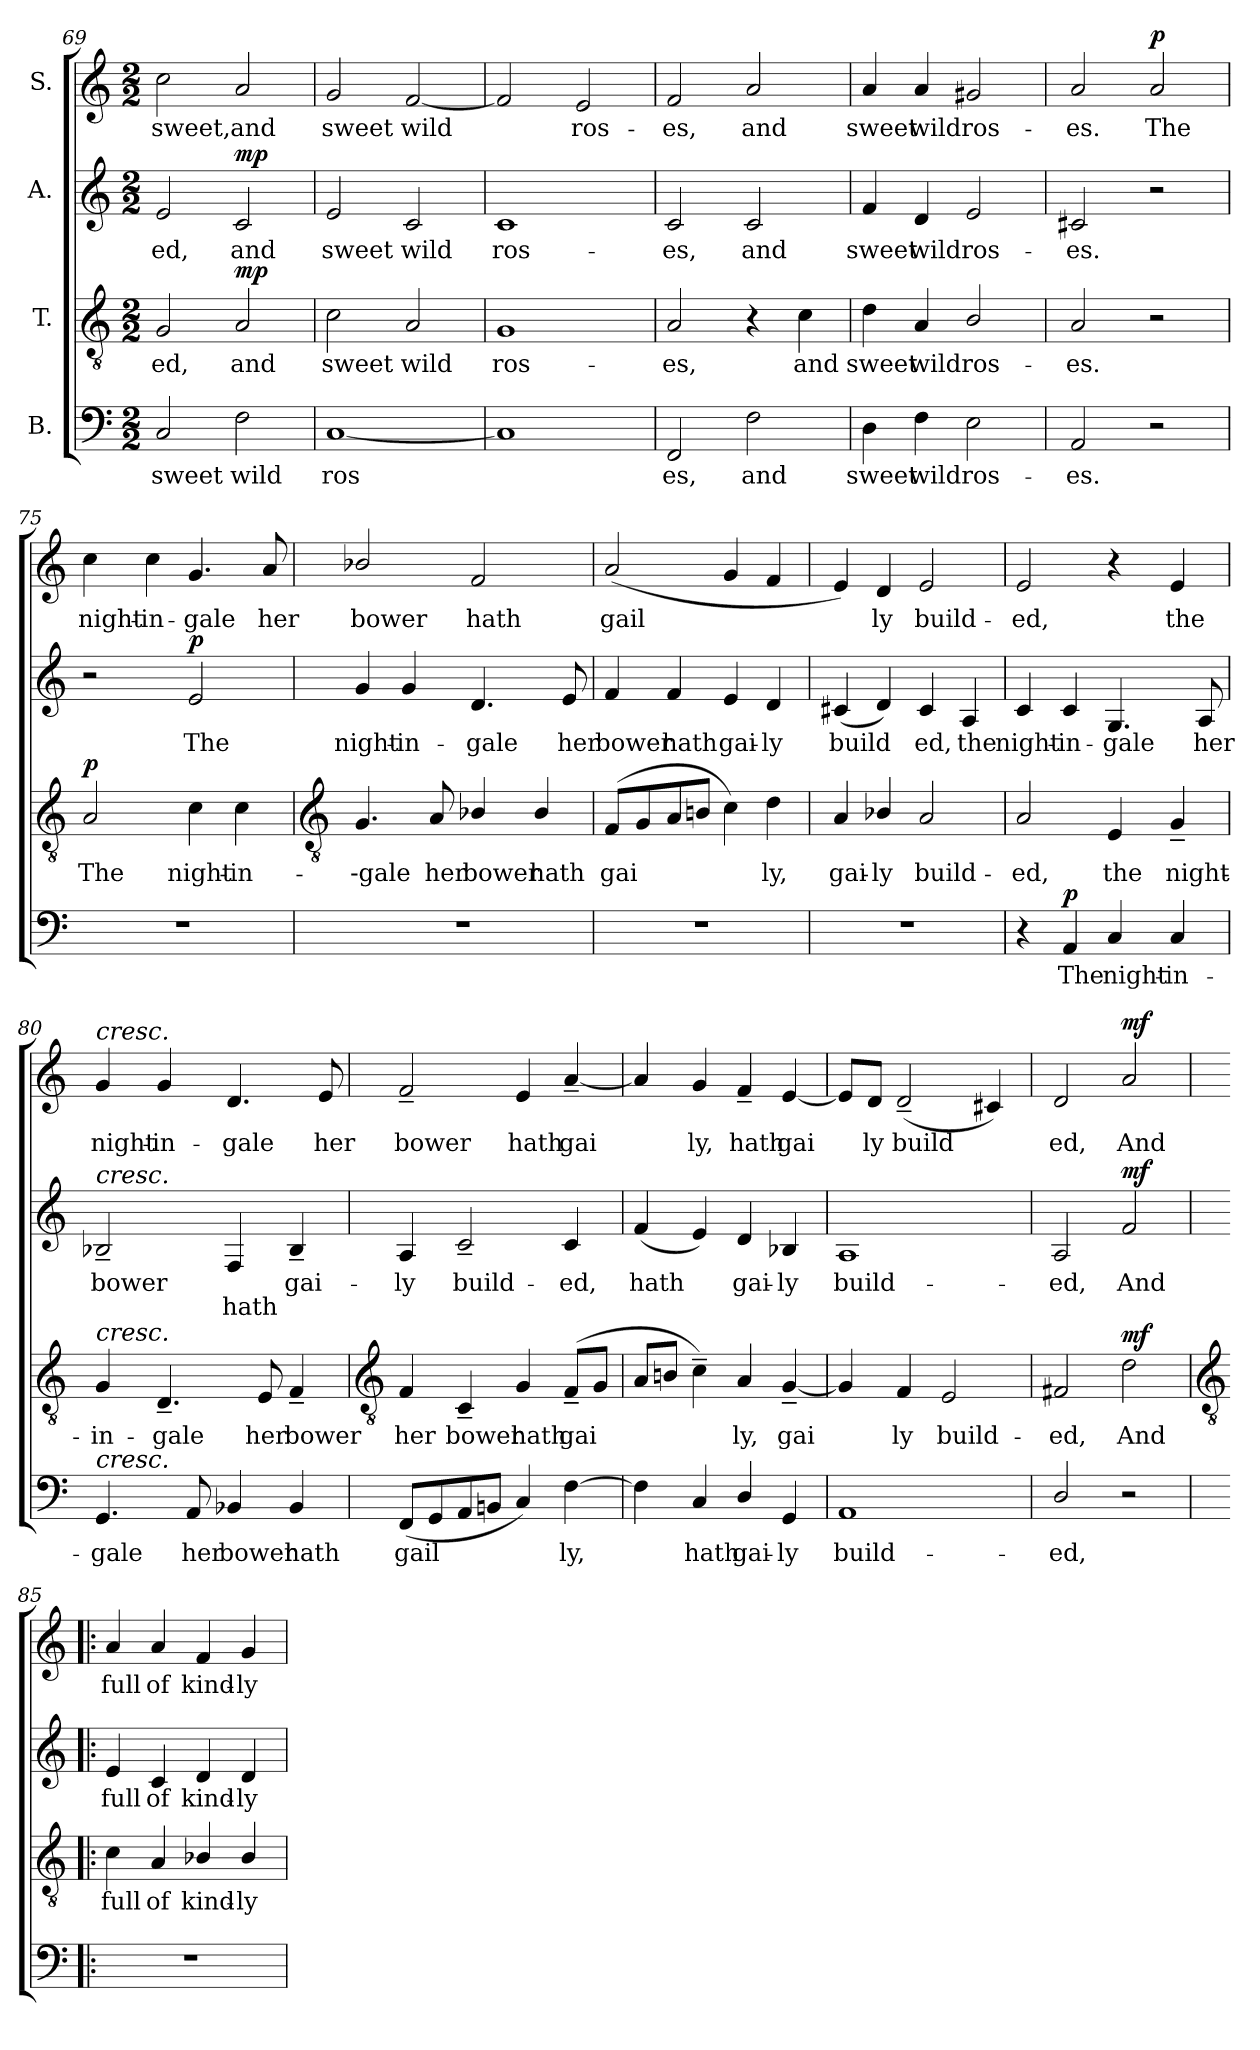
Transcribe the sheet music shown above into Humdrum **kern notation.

**kern	**text	**dynam	**kern	**text	**dynam	**kern	**text	**text	**dynam	**kern	**text	**dynam
*part4	*part4	*part4	*part3	*part3	*part3	*part2	*part2	*part2	*part2	*part1	*part1	*part1
*staff4	*staff4	*staff4	*staff3	*staff3	*staff3	*staff2	*staff2	*staff2	*staff2	*staff1	*staff1	*staff1
*I"B.	*	*	*I"T.	*	*	*I"A.	*	*	*	*I"S.	*	*
*clefF4	*	*	*clefGv2	*	*	*clefG2	*	*	*	*clefG2	*	*
*k[]	*	*	*k[]	*	*	*k[]	*	*	*	*k[]	*	*
*C:	*	*	*C:	*	*	*C:	*	*	*	*C:	*	*
*M2/2	*	*	*M2/2	*	*	*M2/2	*	*	*	*M2/2	*	*
=69	=69	=69	=69	=69	=69	=69	=69	=69	=69	=69	=69	=69
!	!LO:LY:b	!	!	!LO:LY:b	!	!	!LO:LY:b	!	!	!	!LO:LY:b	!
2C	sweet	.	2G	-ed,	.	2e	-ed,	.	.	2cc	sweet,	.
!	!LO:LY:b	!	!	!LO:LY:b	!LO:DY:a	!	!LO:LY:b	!	!LO:DY:a	!	!LO:LY:b	!
2F	wild	.	2A	and	mp	2c	and	.	mp	2a	and	.
=70	=70	=70	=70	=70	=70	=70	=70	=70	=70	=70	=70	=70
!	!LO:LY:b	!	!	!LO:LY:b	!	!	!LO:LY:b	!	!	!	!LO:LY:b	!
[1C	ros	.	2c	sweet	.	2e	sweet	.	.	2g	sweet	.
!	!	!	!	!LO:LY:b	!	!	!LO:LY:b	!	!	!	!LO:LY:b	!
.	.	.	2A	wild	.	2c	wild	.	.	[2f	wild	.
=71	=71	=71	=71	=71	=71	=71	=71	=71	=71	=71	=71	=71
!	!	!	!	!LO:LY:b	!	!	!LO:LY:b	!	!	!	!	!
1C]	.	.	1G	ros-	.	1c	ros-	.	.	2f]	.	.
!	!	!	!	!	!	!	!	!	!	!	!LO:LY:b	!
.	.	.	.	.	.	.	.	.	.	2e	ros-	.
=72	=72	=72	=72	=72	=72	=72	=72	=72	=72	=72	=72	=72
!	!LO:LY:b	!	!	!LO:LY:b	!	!	!LO:LY:b	!	!	!	!LO:LY:b	!
2FF	es,	.	2A	-es,	.	2c	-es,	.	.	2f	-es,	.
!	!LO:LY:b	!	!	!	!	!	!LO:LY:b	!	!	!	!LO:LY:b	!
2F	and	.	4r	.	.	2c	and	.	.	2a	and	.
!	!	!	!	!LO:LY:b	!	!	!	!	!	!	!	!
.	.	.	4c	and	.	.	.	.	.	.	.	.
=73	=73	=73	=73	=73	=73	=73	=73	=73	=73	=73	=73	=73
!	!LO:LY:b	!	!	!LO:LY:b	!	!	!LO:LY:b	!	!	!	!LO:LY:b	!
4D	sweet	.	4d	sweet	.	4f	sweet	.	.	4a	sweet	.
!	!LO:LY:b	!	!	!LO:LY:b	!	!	!LO:LY:b	!	!	!	!LO:LY:b	!
4F	wild	.	4A	wild	.	4d	wild	.	.	4a	wild	.
!	!LO:LY:b	!	!	!LO:LY:b	!	!	!LO:LY:b	!	!	!	!LO:LY:b	!
2E	ros-	.	2B/	ros-	.	2e	ros-	.	.	2g#X	ros-	.
=74	=74	=74	=74	=74	=74	=74	=74	=74	=74	=74	=74	=74
!	!LO:LY:b	!	!	!LO:LY:b	!	!	!LO:LY:b	!	!	!	!LO:LY:b	!
2AA	-es.	.	2A	-es.	.	2c#X	-es.	.	.	2a	-es.	.
!	!	!	!	!	!	!	!	!	!	!	!LO:LY:b	!LO:DY:a
2r	.	.	2r	.	.	2r	.	.	.	2a	The	p
=75	=75	=75	=75	=75	=75	=75	=75	=75	=75	=75	=75	=75
!	!	!	!	!LO:LY:b	!LO:DY:b	!	!	!	!	!	!LO:LY:b	!
1r	.	.	2A	The	p	2r	.	.	.	4cc	night-	.
!	!	!	!	!	!	!	!	!	!	!	!LO:LY:b	!
.	.	.	.	.	.	.	.	.	.	4cc	-in-	.
!	!	!	!	!LO:LY:b	!	!	!LO:LY:b	!	!LO:DY:a	!	!LO:LY:b	!
.	.	.	4c	night-	.	2e	The	.	p	4.g	-gale	.
!	!	!	!	!LO:LY:b	!	!	!	!	!	!	!	!
.	.	.	4c	-in-	.	.	.	.	.	.	.	.
!	!	!	!	!	!	!	!	!	!	!	!LO:LY:b	!
.	.	.	.	.	.	.	.	.	.	8a	her	.
!!LO:LB:g=z
=76	=76	=76	=76	=76	=76	=76	=76	=76	=76	=76	=76	=76
*	*	*	*clefGv2	*	*	*	*	*	*	*	*	*
!	!	!	!	!LO:LY:b	!	!	!LO:LY:b	!	!	!	!LO:LY:b	!
1r	.	.	4.G	--gale	.	4g	night-	.	.	2b-X/	bower	.
!	!	!	!	!	!	!	!LO:LY:b	!	!	!	!	!
.	.	.	.	.	.	4g	-in-	.	.	.	.	.
!	!	!	!	!LO:LY:b	!	!	!	!	!	!	!	!
.	.	.	8A	her	.	.	.	.	.	.	.	.
!	!	!	!	!LO:LY:b	!	!	!LO:LY:b	!	!	!	!LO:LY:b	!
.	.	.	4B-X/	bower	.	4.d	-gale	.	.	2f	hath	.
!	!	!	!	!LO:LY:b	!	!	!	!	!	!	!	!
.	.	.	4B-/	hath	.	.	.	.	.	.	.	.
!	!	!	!	!	!	!	!LO:LY:b	!	!	!	!	!
.	.	.	.	.	.	8e	her	.	.	.	.	.
=77	=77	=77	=77	=77	=77	=77	=77	=77	=77	=77	=77	=77
!	!	!	!	!LO:LY:b	!	!	!LO:LY:b	!	!	!	!LO:LY:b	!
1r	.	.	(<8FL	gai	.	4f	bower	.	.	(<2a	gail	.
.	.	.	8G	.	.	.	.	.	.	.	.	.
!	!	!	!	!	!	!	!LO:LY:b	!	!	!	!	!
.	.	.	8A	.	.	4f	hath	.	.	.	.	.
.	.	.	8BnJ	.	.	.	.	.	.	.	.	.
!	!	!	!	!	!	!	!LO:LY:b	!	!	!	!	!
.	.	.	4c)	.	.	4e	gai-	.	.	4g	.	.
!	!	!	!	!LO:LY:b	!	!	!LO:LY:b	!	!	!	!	!
.	.	.	4d	ly,	.	4d	-ly	.	.	4f	.	.
=78	=78	=78	=78	=78	=78	=78	=78	=78	=78	=78	=78	=78
!	!	!	!	!LO:LY:b	!	!	!LO:LY:b	!	!	!	!	!
1r	.	.	4A	gai-	.	(<4c#X	build	.	.	4e)	.	.
!	!	!	!	!LO:LY:b	!	!	!	!	!	!	!LO:LY:b	!
.	.	.	4B-X/	-ly	.	4d)	.	.	.	4d	ly	.
!	!	!	!	!LO:LY:b	!	!	!LO:LY:b	!	!	!	!LO:LY:b	!
.	.	.	2A	build-	.	4c#	ed,	.	.	2e	build-	.
!	!	!	!	!	!	!	!LO:LY:b	!	!	!	!	!
.	.	.	.	.	.	4A	the	.	.	.	.	.
=79	=79	=79	=79	=79	=79	=79	=79	=79	=79	=79	=79	=79
!	!	!	!	!LO:LY:b	!	!	!LO:LY:b	!	!	!	!LO:LY:b	!
4r	.	.	2A	-ed,	.	4c	night-	.	.	2e	-ed,	.
!	!LO:LY:b	!LO:DY:a	!	!	!	!	!LO:LY:b	!	!	!	!	!
4AA	The	p	.	.	.	4c	-in-	.	.	.	.	.
!	!LO:LY:b	!	!	!LO:LY:b	!	!	!LO:LY:b	!	!	!	!	!
4C	night-	.	4E	the	.	4.G	-gale	.	.	4r	.	.
!	!LO:LY:b	!	!	!LO:LY:b	!	!	!	!	!	!	!LO:LY:b	!
4C	-in-	.	4G~	night-	.	.	.	.	.	4e	the	.
!	!	!	!	!	!	!	!LO:LY:b	!	!	!	!	!
.	.	.	.	.	.	8A	her	.	.	.	.	.
=80	=80	=80	=80	=80	=80	=80	=80	=80	=80	=80	=80	=80
!	!	!	!	!	!	!	!	!	!	!LO:TX:a:i:t=cresc.	!	!
!	!	!	!	!	!	!LO:TX:a:i:t=cresc.	!	!	!	!	!	!
!	!	!	!LO:TX:a:i:t=cresc.	!	!	!	!	!	!	!	!	!
!LO:TX:a:i:t=cresc.	!	!	!	!	!	!	!	!	!	!	!	!
!	!LO:LY:b	!	!	!LO:LY:b	!	!	!LO:LY:b	!	!	!	!LO:LY:b	!
4.GG	-gale	.	4G	-in-	.	2B-X~	bower	.	.	4g	night-	.
!	!	!	!	!LO:LY:b	!	!	!	!	!	!	!LO:LY:b	!
.	.	.	4.D~	-gale	.	.	.	.	.	4g	-in-	.
!	!LO:LY:b	!	!	!	!	!	!	!	!	!	!	!
8AA	her	.	.	.	.	.	.	.	.	.	.	.
!	!LO:LY:b	!	!	!	!	!	!	!LO:LY:b	!	!	!LO:LY:b	!
4BB-X	bower	.	.	.	.	4F	.	hath	.	4.d	-gale	.
!	!	!	!	!LO:LY:b	!	!	!	!	!	!	!	!
.	.	.	8E	her	.	.	.	.	.	.	.	.
!	!LO:LY:b	!	!	!LO:LY:b	!	!	!LO:LY:b	!	!	!	!	!
4BB-	hath	.	4F~	bower	.	4B-~	gai-	.	.	.	.	.
!	!	!	!	!	!	!	!	!	!	!	!LO:LY:b	!
.	.	.	.	.	.	.	.	.	.	8e	her	.
!!LO:LB:g=z
=81	=81	=81	=81	=81	=81	=81	=81	=81	=81	=81	=81	=81
*	*	*	*clefGv2	*	*	*	*	*	*	*	*	*
!	!LO:LY:b	!	!	!LO:LY:b	!	!	!LO:LY:b	!	!	!	!LO:LY:b	!
(<8FFL	gail	.	4F	her	.	4A	-ly	.	.	2f~	bower	.
8GG	.	.	.	.	.	.	.	.	.	.	.	.
!	!	!	!	!LO:LY:b	!	!	!LO:LY:b	!	!	!	!	!
8AA	.	.	4C~	bower	.	2c~	build-	.	.	.	.	.
8BBnJ	.	.	.	.	.	.	.	.	.	.	.	.
!	!	!	!	!LO:LY:b	!	!	!	!	!	!	!LO:LY:b	!
4C)	.	.	4G	hath	.	.	.	.	.	4e	hath	.
!	!LO:LY:b	!	!	!LO:LY:b	!	!	!LO:LY:b	!	!	!	!LO:LY:b	!
[4F	ly,	.	(<8F~L	gai	.	4c	-ed,	.	.	[4a~	gai	.
.	.	.	8GJ	.	.	.	.	.	.	.	.	.
=82	=82	=82	=82	=82	=82	=82	=82	=82	=82	=82	=82	=82
!	!	!	!	!	!	!	!LO:LY:b	!	!	!	!	!
4F]	.	.	8AL	.	.	(<4f	hath	.	.	4a]	.	.
.	.	.	8BnJ	.	.	.	.	.	.	.	.	.
!	!LO:LY:b	!	!	!	!	!	!	!	!	!	!LO:LY:b	!
4C	hath	.	4c~)	.	.	4e)	.	.	.	4g	ly,	.
!	!LO:LY:b	!	!	!LO:LY:b	!	!	!LO:LY:b	!	!	!	!LO:LY:b	!
4D/	gai-	.	4A	ly,	.	4d	gai-	.	.	4f~	hath	.
!	!LO:LY:b	!	!	!LO:LY:b	!	!	!LO:LY:b	!	!	!	!LO:LY:b	!
4GG	-ly	.	[4G~	gai	.	4B-X	-ly	.	.	[4e	gai	.
=83	=83	=83	=83	=83	=83	=83	=83	=83	=83	=83	=83	=83
!	!LO:LY:b	!	!	!	!	!	!LO:LY:b	!	!	!	!	!
1AA	build-	.	4G]	.	.	1A	build-	.	.	8eL]	.	.
!	!	!	!	!	!	!	!	!	!	!	!LO:LY:b	!
.	.	.	.	.	.	.	.	.	.	8dJ	ly	.
!	!	!	!	!LO:LY:b	!	!	!	!	!	!	!LO:LY:b	!
.	.	.	4F	ly	.	.	.	.	.	(<2d~	build	.
!	!	!	!	!LO:LY:b	!	!	!	!	!	!	!	!
.	.	.	2E	build-	.	.	.	.	.	.	.	.
.	.	.	.	.	.	.	.	.	.	4c#X)	.	.
=84	=84	=84	=84	=84	=84	=84	=84	=84	=84	=84	=84	=84
!	!LO:LY:b	!	!	!LO:LY:b	!	!	!LO:LY:b	!	!	!	!LO:LY:b	!
2D/	-ed,	.	2F#X	-ed,	.	2A	-ed,	.	.	2d	ed,	.
!	!	!	!	!LO:LY:b	!LO:DY:a	!	!LO:LY:b	!	!LO:DY:b	!	!LO:LY:b	!LO:DY:a
2r	.	.	2d	And	mf	2f	And	.	mf	2a	And	mf
!!LO:LB:g=z
=85!|:	=85!|:	=85!|:	=85!|:	=85!|:	=85!|:	=85!|:	=85!|:	=85!|:	=85!|:	=85!|:	=85!|:	=85!|:
*	*	*	*clefGv2	*	*	*	*	*	*	*	*	*
!	!	!	!	!LO:LY:b	!	!	!LO:LY:b	!	!	!	!LO:LY:b	!
1r	.	.	4c	full	.	4e	full	.	.	4a	full	.
!	!	!	!	!LO:LY:b	!	!	!LO:LY:b	!	!	!	!LO:LY:b	!
.	.	.	4A	of	.	4c	of	.	.	4a	of	.
!	!	!	!	!LO:LY:b	!	!	!LO:LY:b	!	!	!	!LO:LY:b	!
.	.	.	4B-X/	kind-	.	4d	kind-	.	.	4f	kind-	.
!	!	!	!	!LO:LY:b	!	!	!LO:LY:b	!	!	!	!LO:LY:b	!
.	.	.	4B-/	-ly	.	4d	-ly	.	.	4g	-ly	.
=	=	=	=	=	=	=	=	=	=	=	=	=
*-	*-	*-	*-	*-	*-	*-	*-	*-	*-	*-	*-	*-
